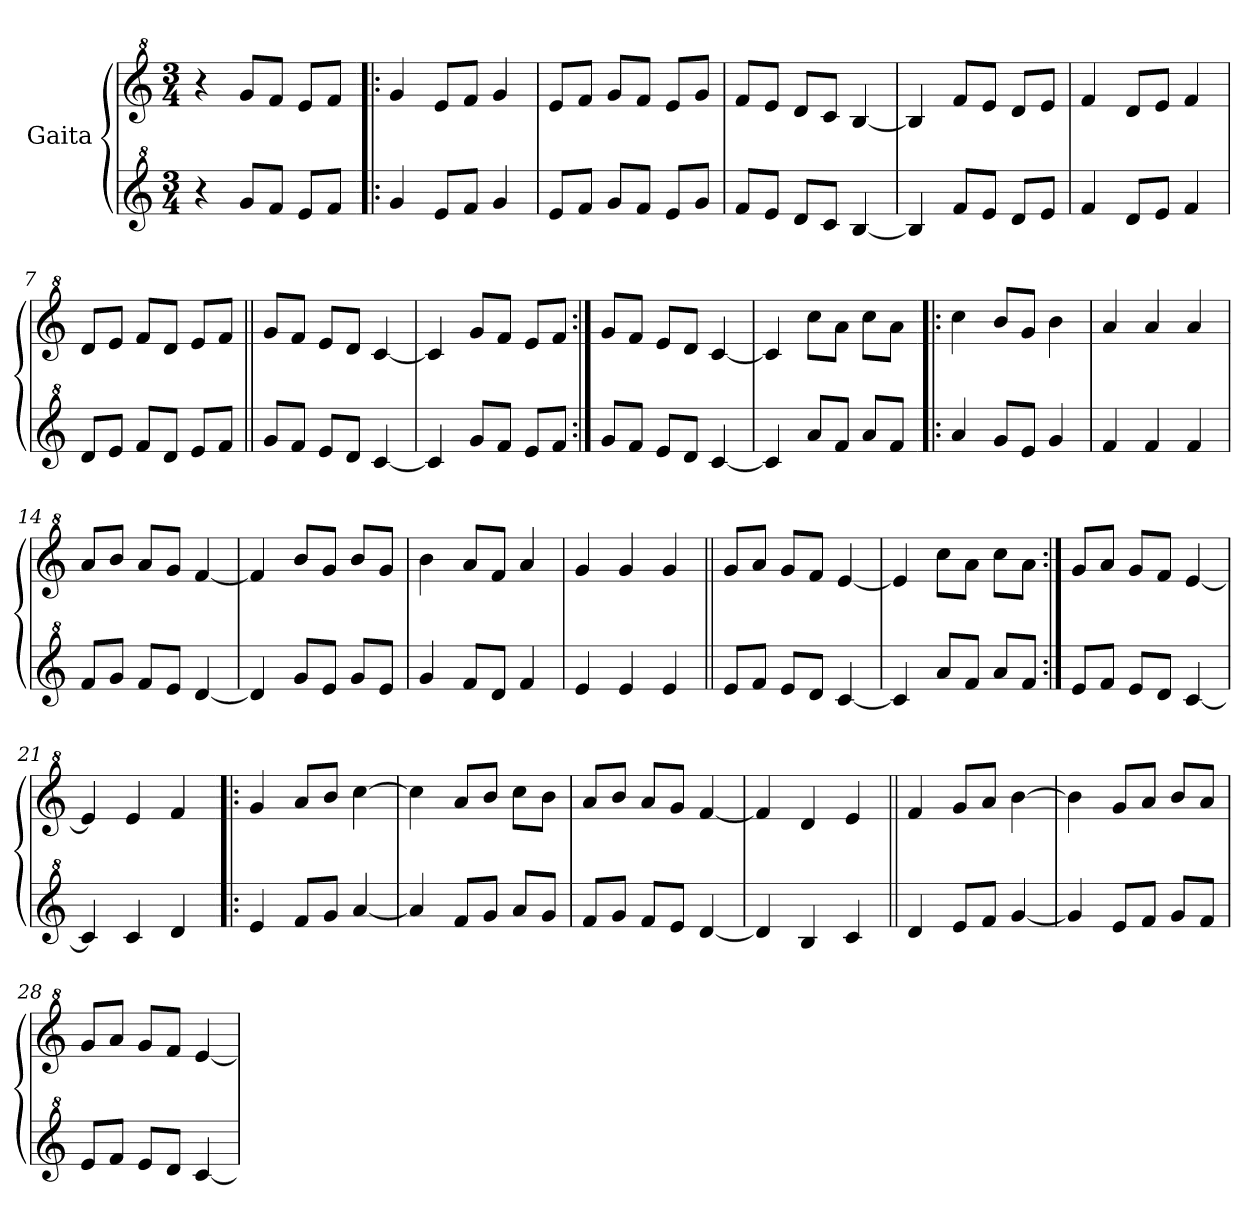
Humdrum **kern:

**kern	**kern
*part2	*part1
*staff2	*staff1
*I"Gaita	*I"Gaita
*clefG^2	*clefG^2
*k[]	*k[]
*M3/4	*M3/4
*MM210	*MM210
=1	=1
4r	4r
8gg/L	8gg/L
8ff/J	8ff/J
8ee/L	8ee/L
8ff/J	8ff/J
=2!|:	=2!|:
4gg/	4gg/
8ee/L	8ee/L
8ff/J	8ff/J
4gg/	4gg/
=3	=3
8ee/L	8ee/L
8ff/J	8ff/J
8gg/L	8gg/L
8ff/J	8ff/J
8ee/L	8ee/L
8gg/J	8gg/J
=4	=4
8ff/L	8ff/L
8ee/J	8ee/J
8dd/L	8dd/L
8cc/J	8cc/J
[4b/	[4b/
=5	=5
4b/]	4b/]
8ff/L	8ff/L
8ee/J	8ee/J
8dd/L	8dd/L
8ee/J	8ee/J
=6	=6
4ff/	4ff/
8dd/L	8dd/L
8ee/J	8ee/J
4ff/	4ff/
=7	=7
8dd/L	8dd/L
8ee/J	8ee/J
8ff/L	8ff/L
8dd/J	8dd/J
8ee/L	8ee/L
8ff/J	8ff/J
!!LO:LB:g=z
=8||	=8||
8gg/L	8gg/L
8ff/J	8ff/J
8ee/L	8ee/L
8dd/J	8dd/J
[4cc/	[4cc/
=9	=9
4cc/]	4cc/]
8gg/L	8gg/L
8ff/J	8ff/J
8ee/L	8ee/L
8ff/J	8ff/J
=10:|!	=10:|!
8gg/L	8gg/L
8ff/J	8ff/J
8ee/L	8ee/L
8dd/J	8dd/J
[4cc/	[4cc/
=11	=11
4cc/]	4cc/]
8aa/L	8ccc\L
8ff/J	8aa\J
8aa/L	8ccc\L
8ff/J	8aa\J
=12!|:	=12!|:
4aa/	4ccc\
8gg/L	8bb/L
8ee/J	8gg/J
4gg/	4bb\
=13	=13
4ff/	4aa/
4ff/	4aa/
4ff/	4aa/
=14	=14
8ff/L	8aa/L
8gg/J	8bb/J
8ff/L	8aa/L
8ee/J	8gg/J
[4dd/	[4ff/
=15	=15
4dd/]	4ff/]
8gg/L	8bb/L
8ee/J	8gg/J
8gg/L	8bb/L
8ee/J	8gg/J
!!LO:LB:g=z
=16	=16
4gg/	4bb\
8ff/L	8aa/L
8dd/J	8ff/J
4ff/	4aa/
=17	=17
4ee/	4gg/
4ee/	4gg/
4ee/	4gg/
=18||	=18||
8ee/L	8gg/L
8ff/J	8aa/J
8ee/L	8gg/L
8dd/J	8ff/J
[4cc/	[4ee/
=19	=19
4cc/]	4ee/]
8aa/L	8ccc\L
8ff/J	8aa\J
8aa/L	8ccc\L
8ff/J	8aa\J
=20:|!	=20:|!
8ee/L	8gg/L
8ff/J	8aa/J
8ee/L	8gg/L
8dd/J	8ff/J
[4cc/	[4ee/
=21	=21
4cc/]	4ee/]
4cc/	4ee/
4dd/	4ff/
=22!|:	=22!|:
4ee/	4gg/
8ff/L	8aa/L
8gg/J	8bb/J
[4aa/	[4ccc\
=23	=23
4aa/]	4ccc\]
8ff/L	8aa/L
8gg/J	8bb/J
8aa/L	8ccc\L
8gg/J	8bb\J
!!LO:LB:g=z
=24	=24
8ff/L	8aa/L
8gg/J	8bb/J
8ff/L	8aa/L
8ee/J	8gg/J
[4dd/	[4ff/
=25	=25
4dd/]	4ff/]
4b/	4dd/
4cc/	4ee/
=26||	=26||
4dd/	4ff/
8ee/L	8gg/L
8ff/J	8aa/J
[4gg/	[4bb\
=27	=27
4gg/]	4bb\]
8ee/L	8gg/L
8ff/J	8aa/J
8gg/L	8bb/L
8ff/J	8aa/J
=28	=28
8ee/L	8gg/L
8ff/J	8aa/J
8ee/L	8gg/L
8dd/J	8ff/J
[4cc/	[4ee/
=	=
*-	*-
